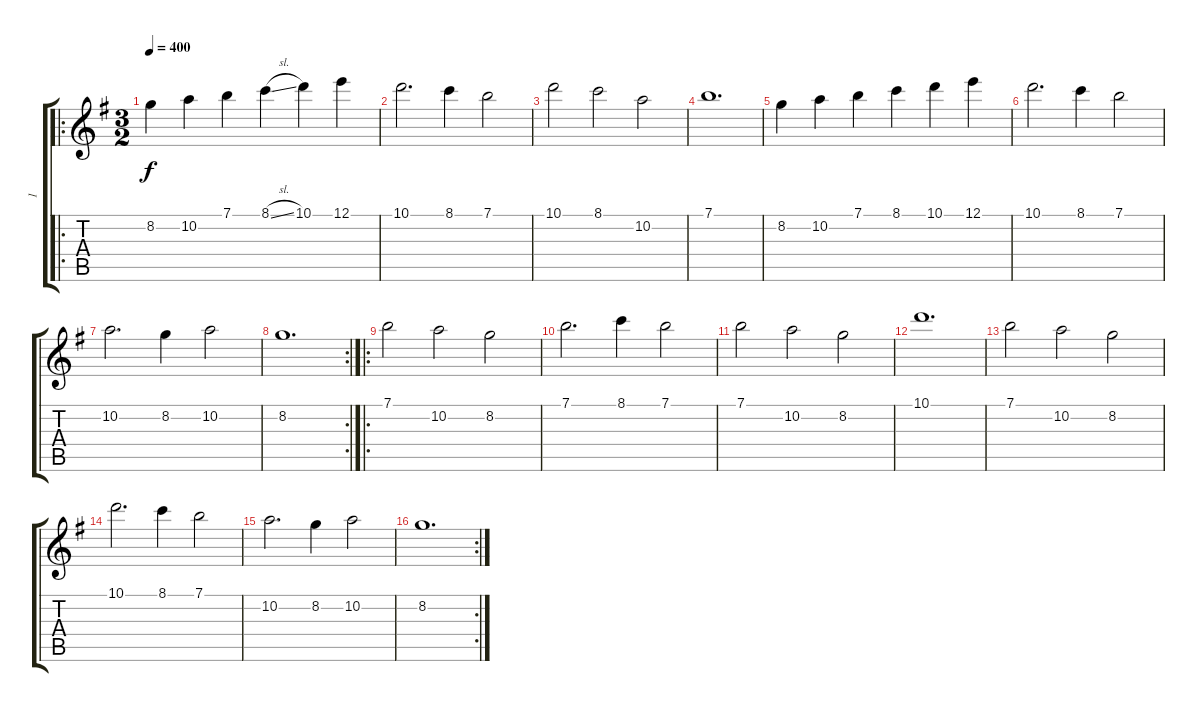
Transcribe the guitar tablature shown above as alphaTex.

\track ("1" "1") {instrument acousticguitarnylon}
\staff {score tabs}
\tuning (E4 B3 G3 D3 A2 E2) {hide}
\ro
\ts (3 2)
\tempo 400
\clef g2
\ks g
8.2.4{dy f instrument acousticguitarnylon} 10.2.4 7.1.4 8.1{sl}.4 10.1.4 12.1.4 |
10.1.2{d} 8.1.4 7.1.2 |
10.1.2 8.1.2 10.2.2 |
7.1.1{d} |
8.2.4 10.2.4 7.1.4 8.1.4 10.1.4 12.1.4 |
10.1.2{d} 8.1.4 7.1.2 |
10.2.2{d} 8.2.4 10.2.2 |
\rc 2
8.2.1{d} |
\ro
7.1.2 10.2.2 8.2.2 |
7.1.2{d} 8.1.4 7.1.2 |
7.1.2 10.2.2 8.2.2 |
10.1.1{d} |
7.1.2 10.2.2 8.2.2 |
10.1.2{d} 8.1.4 7.1.2 |
10.2.2{d} 8.2.4 10.2.2 |
\rc 2
8.2.1{d}
